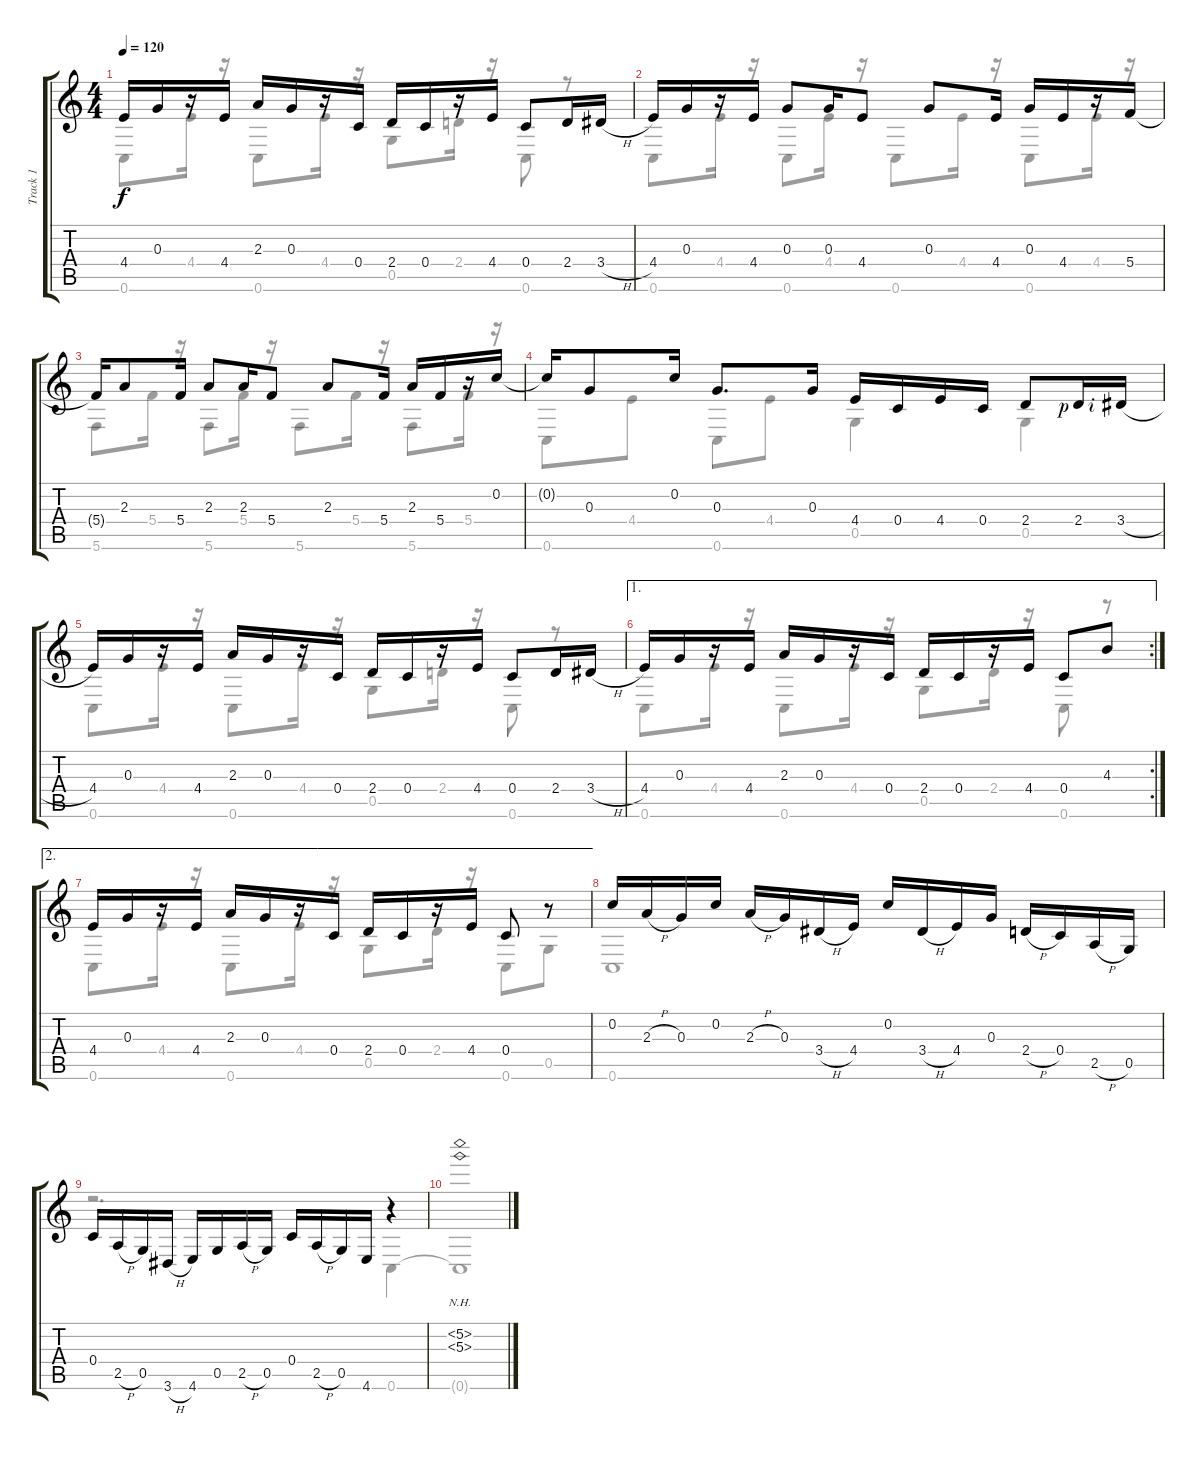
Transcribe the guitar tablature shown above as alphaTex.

\track ("Track 1" "Track 1") {instrument acousticguitarsteel}
\staff {score tabs}
\tuning (E4 C4 G3 C3 G2 C2) {hide}
\voice
\ts (4 4)
\tempo 120
\clef g2
\ks c
4.4.16{dy f} 0.3.16 r.16 4.4.16 2.3.16 0.3.16 r.16 0.4.16 2.4.16 0.4.16 r.16 4.4.16 0.4.8 2.4.16 3.4{h}.16 |
4.4.16 0.3.16 r.16 4.4.16 0.3.8 0.3.16 4.4.8 0.3.8 4.4.16 0.3.16 4.4.16 r.16 5.4.16 |
5.4{t}.16 2.3.8 5.4.16 2.3.8 2.3.16 5.4.8 2.3.8 5.4.16 2.3.16 5.4.16 r.16 0.2.16 |
0.2{t}.16 0.3.8 0.2.16 0.3.8{d} 0.3.16 4.4.16 0.4.16 4.4.16 0.4.16 2.4.8 2.4{rf 1}.16 3.4{h rf 2}.16 |
4.4.16 0.3.16 r.16 4.4.16 2.3.16 0.3.16 r.16 0.4.16 2.4.16 0.4.16 r.16 4.4.16 0.4.8 2.4.16 3.4{h}.16 |
\ae 1
\rc 2
4.4.16 0.3.16 r.16 4.4.16 2.3.16 0.3.16 r.16 0.4.16 2.4.16 0.4.16 r.16 4.4.16 0.4.8 4.3.8 |
\ae 2
4.4.16 0.3.16 r.16 4.4.16 2.3.16 0.3.16 r.16 0.4.16 2.4.16 0.4.16 r.16 4.4.16 0.4.8 r.8 |
0.2.16 2.3{h}.16 0.3.16 0.2.16 2.3{h}.16 0.3.16 3.4{h}.16 4.4.16 0.2.16 3.4{h}.16 4.4.16 0.3.16 2.4{h}.16 0.4.16 2.5{h}.16 0.5.16 |
0.4.16 2.5{h}.16 0.5.16 3.6{h}.16 4.6.16 0.5.16 2.5{h}.16 0.5.16 0.4.16 2.5{h}.16 0.5.16 4.6.16 r.4 |
(5.2{nh} 5.3{nh}).1
\voice
\clef g2
\ottava regular
\simile none
\ks c
0.6.8{dy f} 4.4.16 r.16 0.6.8 4.4.16 r.16 0.5.8 2.4.16 r.16 0.6.8 r.8 |
0.6.8 4.4.16 r.16 0.6.8 4.4.16 r.16 0.6.8 4.4.16 r.16 0.6.8 4.4.16 r.16 |
5.6.8 5.4.16 r.16 5.6.8 5.4.16 r.16 5.6.8 5.4.16 r.16 5.6.8 5.4.16 r.16 |
0.6.8 4.4.8 0.6.8 4.4.8 0.5.4 0.5.4 |
0.6.8 4.4.16 r.16 0.6.8 4.4.16 r.16 0.5.8 2.4.16 r.16 0.6.8 r.8 |
0.6.8 4.4.16 r.16 0.6.8 4.4.16 r.16 0.5.8 2.4.16 r.16 0.6.8 r.8 |
0.6.8 4.4.16 r.16 0.6.8 4.4.16 r.16 0.5.8 2.4.16 r.16 0.6.8 0.5.8 |
0.6.1 |
r.2{d} 0.6.4 |
0.6{t}.1
